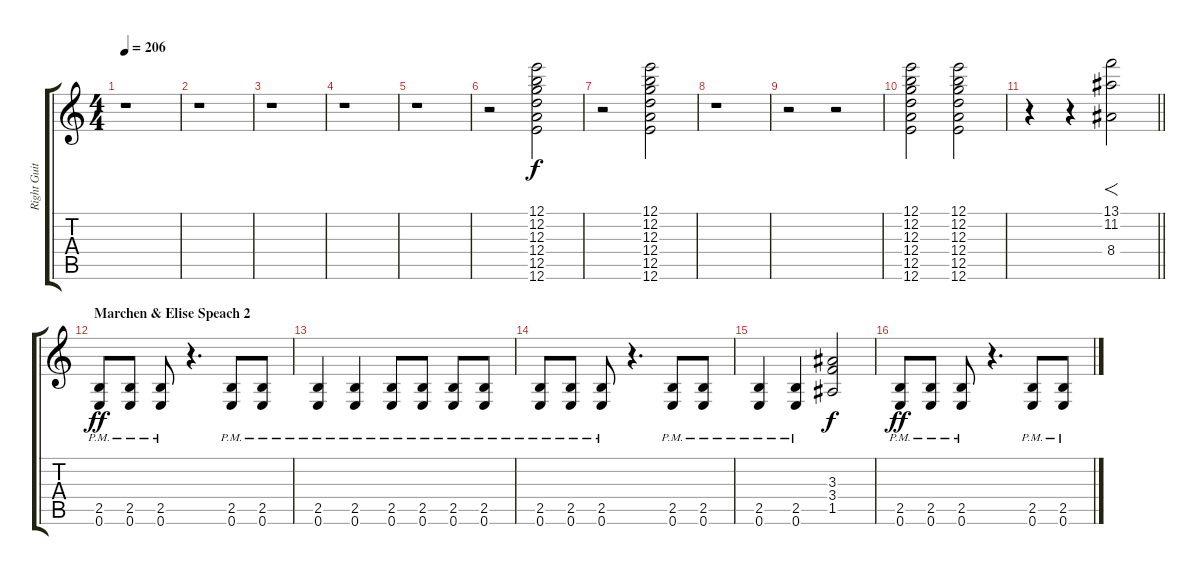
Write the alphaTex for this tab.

\track ("Right Guitar" "Right Guit") {instrument overdrivenguitar}
\staff {score tabs}
\tuning (E4 B3 G3 D3 A2 E2) {hide}
\ts (4 4)
\tempo 206
\clef g2
\ks c
r.1{dy f} |
r.1 |
r.1 |
r.1 |
r.1 |
r.2{volume 6 instrument gunshot} (12.1 12.2 12.3 12.4 12.5 12.6).2{balance 3} |
r.2 (12.1 12.2 12.3 12.4 12.5 12.6).2{balance 13} |
r.1{volume 8 instrument orchestrahit} |
r.2{balance 6} r.2 |
(12.1 12.2 12.3 12.4 12.5 12.6).2 (12.1 12.2 12.3 12.4 12.5 12.6).2 |
\barLineRight lightlight
r.4 r.4{balance 2} (13.1 11.2 8.4).2{f volume 12 balance 15 instrument applause} |
\section ("" "Marchen & Elise Speach 2")
(2.5{pm} 0.6{pm}).8{dy ff volume 5 balance 13 instrument overdrivenguitar} (2.5{pm} 0.6{pm}).8 (2.5{pm} 0.6{pm}).8 r.4{d} (2.5{pm} 0.6{pm}).8 (2.5{pm} 0.6{pm}).8 |
(2.5{pm} 0.6{pm}).4 (2.5{pm} 0.6{pm}).4 (2.5{pm} 0.6{pm}).8 (2.5{pm} 0.6{pm}).8 (2.5{pm} 0.6{pm}).8 (2.5{pm} 0.6{pm}).8 |
(2.5{pm} 0.6{pm}).8 (2.5{pm} 0.6{pm}).8 (2.5{pm} 0.6{pm}).8 r.4{d} (2.5{pm} 0.6{pm}).8 (2.5{pm} 0.6{pm}).8 |
(2.5{pm} 0.6{pm}).4 (2.5{pm} 0.6{pm}).4 (3.3 3.4 1.5).2{dy f} |
(2.5{pm} 0.6{pm}).8{dy ff} (2.5{pm} 0.6{pm}).8 (2.5{pm} 0.6{pm}).8 r.4{d} (2.5{pm} 0.6{pm}).8 (2.5{pm} 0.6{pm}).8
